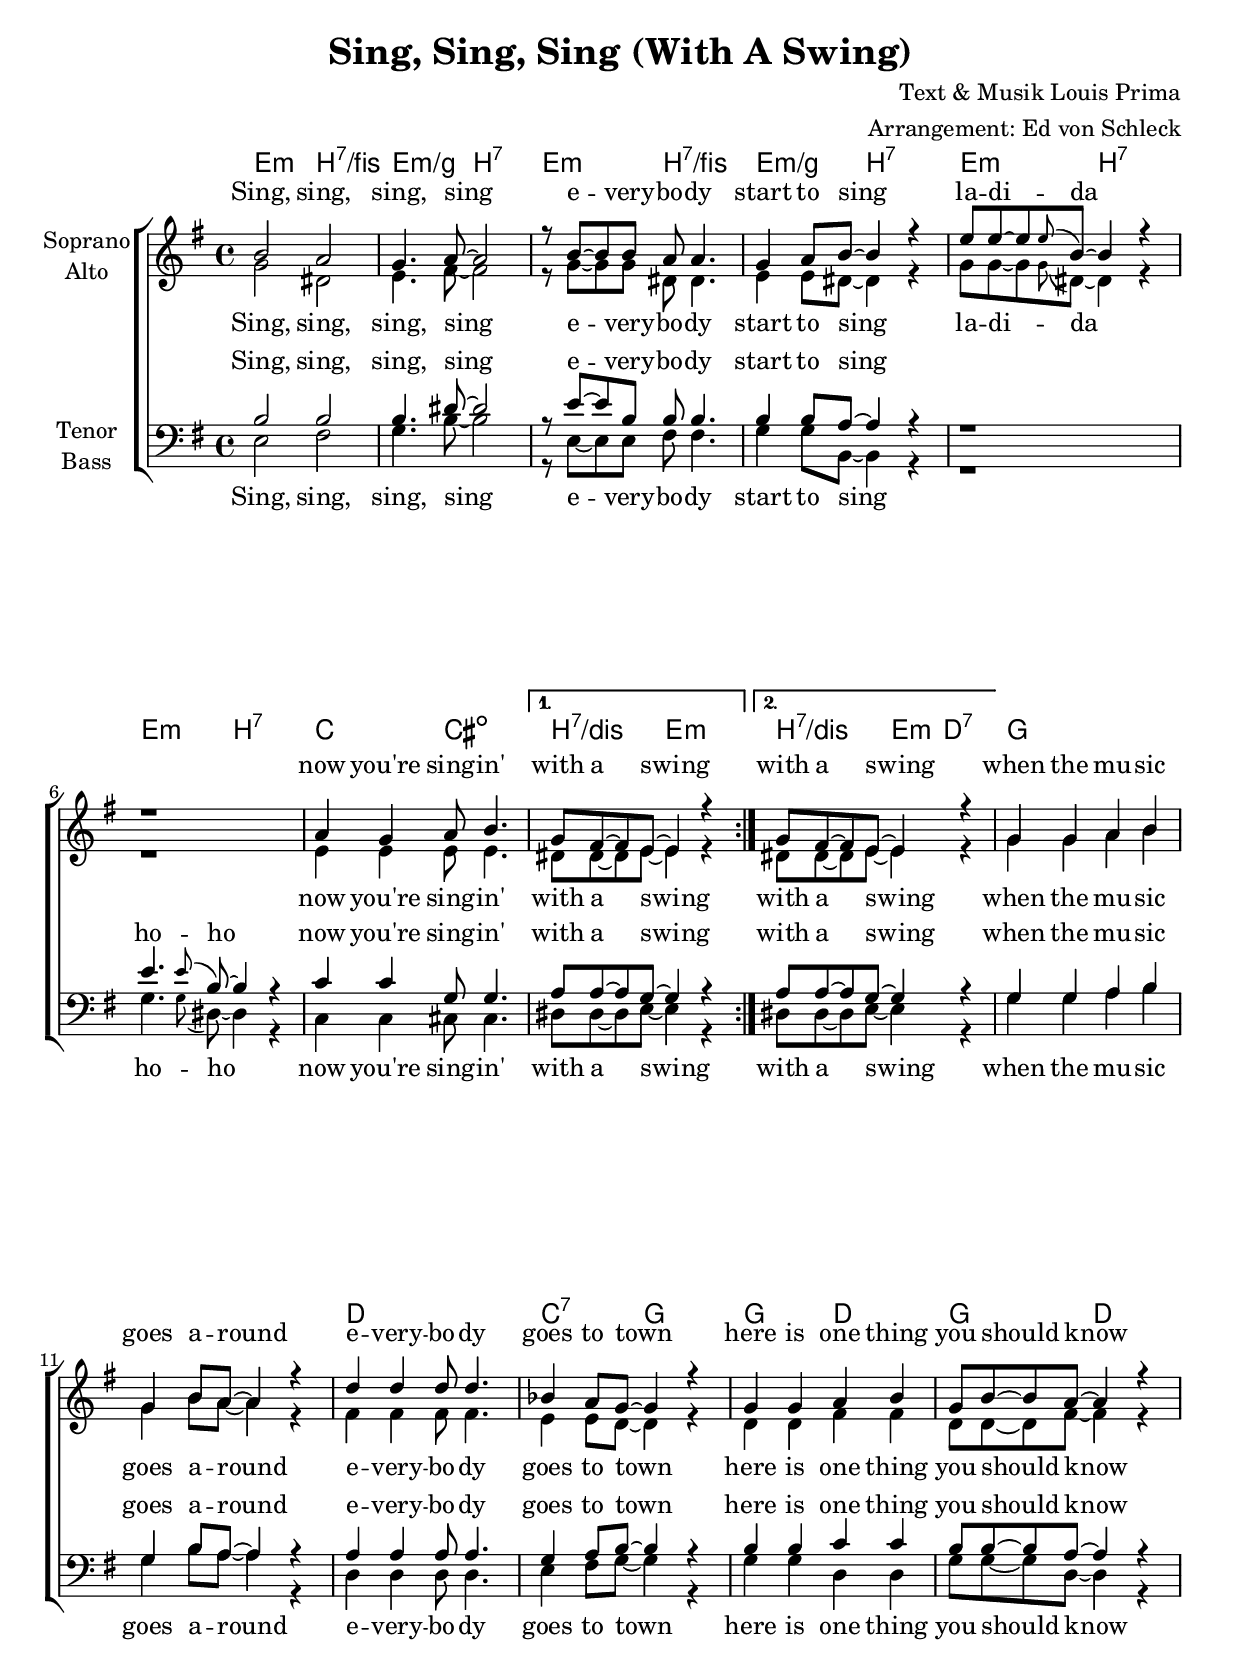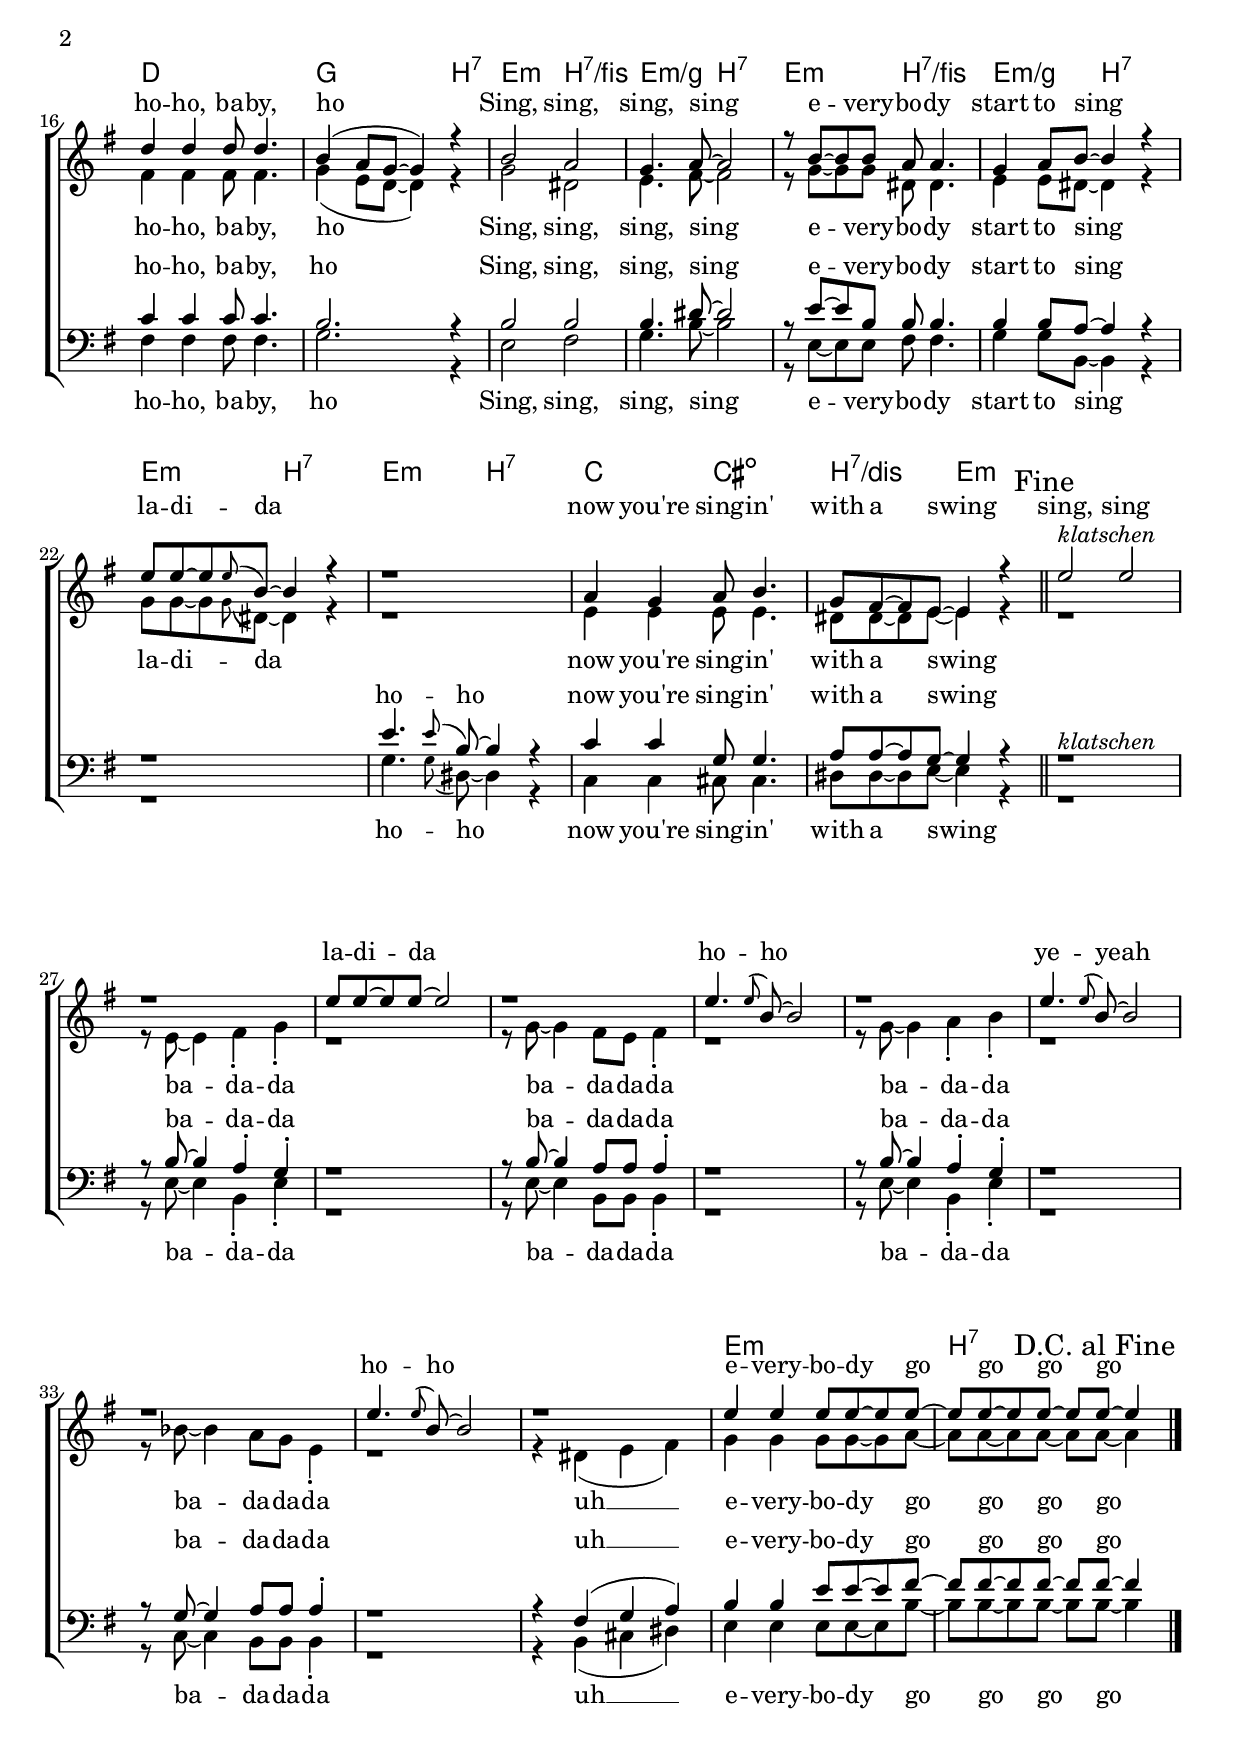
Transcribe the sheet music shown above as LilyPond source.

\version "2.16.0"

\header {
  title = "Sing, Sing, Sing (With A Swing)"
  composer = "Text & Musik Louis Prima"
  arranger = "Arrangement: Ed von Schleck"
}

global = {
  \key e \minor
  \time 4/4
}

dcaf = { 
  \once \override Score.RehearsalMark #'break-visibility = #end-of-line-visible
  \once \override Score.RehearsalMark #'self-alignment-X = #RIGHT
  \mark "D.C. al Fine"
}

chordNames = \chordmode {
  \global
  \germanChords
  \repeat volta 2 {
    e2:m b:7/fis e:m/g b:7
    e:m b:7/fis e:m/g b:7
    e:m b:7 e:m b:7
    c cis:dim
  } \alternative {
      {
        b:7/dis e:m
      }
      {
        b:7/dis e8:m d4.:7
      }
    }
   g1*2 d1 c2:7 g
   g2 d g d d1 g2. b4:7
   
   e2:m b:7/fis e:m/g b:7
  e:m b:7/fis e:m/g b:7
  e:m b:7 e:m b:7
  c cis:dim
  b:7/dis e:m
  
  s1*10
  e1:m b:7
}

soprano = \relative c'' {
  \global
  b2 a
  g4. a8~ a2
  r8 b~ b b a a4.
  g4 a8 b~ b4 r
  
  e8 e~ e \appoggiatura e8 b~ b4 r
  r1
  a4 g a8 b4.
  g8 fis~ fis e~ e4 r
  g8 fis~ fis e~ e4 r
  
  g4 g a b
  g b8 a~ a4 r
  d4 d d8 d4.
  bes4 a8 g~ g4 r
  
  g4 g a b
  g8 b~ b a~ a4 r
  d4 d d8 d4.
  b4( a8 g~ g4) r
  
  
  b2 a
  g4. a8~ a2
  r8 b~ b b a a4.
  g4 a8 b~ b4 r
  
  e8 e~ e \appoggiatura e8 b~ b4 r
  r1
  a4 g a8 b4.
  g8 fis~ fis e~ e4 r \bar "||"\mark "Fine" 
  
  
  e'2^\markup{\italic "klatschen"} e
  r1
  e8 e~ e e~ e2
  r1
  e4. \appoggiatura e8 b~ b2
  r1
  e4. \appoggiatura e8 b~ b2
  r1
  
  e4. \appoggiatura e8 b~ b2
  r1
  
  e4 e e8 e~ e e~
  e e~ e e~ e e~ e4 \bar "|."\dcaf
  %a4 g a8 b4.
  %g8 fis~ fis e~ e4 r
}

alto = \relative c'' {
  \global
  g2 dis
  e4. fis8~ fis2
  r8 g~ g g dis dis4.
  e4 e8 dis~ dis4 r
  
  g8 g~ g \appoggiatura g dis~ dis4 r
  r1
  e4 e e8 e4.
  dis8 dis~ dis e~ e4 r
  dis8 dis~ dis e~ e4 r
 
  g4 g a b
  g b8 a~ a4 r
  fis4 fis fis8 fis4.
  e4 e8 d~ d4 r
  
  d4 d fis fis
  d8 d~ d fis~ fis4 r
  fis4 fis fis8 fis4.
  g4( e8 d~ d4) r
  
  
  g2 dis
  e4. fis8~ fis2
  r8 g~ g g dis dis4.
  e4 e8 dis~ dis4 r
  
  g8 g~ g \appoggiatura g8 dis~ dis4 r
  r1
  e4 e e8 e4.
  dis8 dis~ dis e~ e4 r
  
  
  r1
  r8 e~ e4 fis4-. g-.
  r1
  r8 g~ g4 fis8 e fis4-.
  r1
  r8 g~ g4 a4-. b-.
  r1
  r8 bes~ bes4 a8 g e4-.
  
  r1
  r4 dis( e fis)
  
  g4 g g8 g~ g a~
  a a~ a a~ a a~ a4
  %e4 e e8 e4.
  %dis8 dis~ dis e~ e4 r
  
}

tenor = \relative c' {
  \global
  b2 b
  b4. dis8~ dis2
  r8 e~ e b b b4.
  b4 b8 a~ a4 r
  
  r1
  e'4. \appoggiatura e8 b8~ b4 r
  c4 c g8 g4.
  a8 a~ a g~ g4 r
  a8 a~ a g~ g4 r
  
  g4 g a b
  g b8 a~ a4 r
  a4 a a8 a4.
  g4 a8 b~ b4 r
  
  b4 b c c
  b8 b~ b a~ a4 r
  c c c8 c4.
  b2. r4
  
  
   b2 b
  b4. dis8~ dis2
  r8 e~ e b b b4.
  b4 b8 a~ a4 r
  
  r1
  e'4. \appoggiatura e8 b8~ b4 r
  c4 c g8 g4.
  a8 a~ a g~ g4 r
  
  
  r1^\markup{\italic "klatschen"}
  r8 b~ b4 a-. g-.
  r1
  r8 b~ b4 a8 a a4-.
  r1
  r8 b~ b4 a-. g-.
  r1
  r8 g~ g4 a8 a a4-.
  
  r1
  r4 fis( g a) 
 
  b4 b e8 e~ e fis~
  fis fis~ fis fis~ fis fis~ fis4
  %c4 c g8 g4.
  %a8 a~ a g~ g4 r
}

bass = \relative c {
  \global
  e2 fis
  g4. b8~ b2
  r8 e,~ e e fis fis4.
  g4 g8 b,~ b4 r
  
  r1
  g'4. \appoggiatura g8 dis8~ dis4 r
  c4 c cis8 cis4.
  dis8 dis~ dis e~ e4 r
  dis8 dis~ dis e~ e4 r
  
  g4 g a b
  g b8 a~ a4 r
  d,4 d d8 d4.
  e4 fis8 g~ g4 r
  
  g4 g d d
  g8 g~ g d~ d4 r
  fis fis fis8 fis4.
  g2. r4
  
  
  e2 fis
  g4. b8~ b2
  r8 e,~ e e fis fis4.
  g4 g8 b,~ b4 r
  
  r1
  g'4. \appoggiatura g8 dis8~ dis4 r
  c4 c cis8 cis4.
  dis8 dis~ dis e~ e4 r
  
  r1
  r8 e~ e4 b4-. e-.
  r1
  r8 e~ e4 b8 b b4-.
  r1
  r8 e~ e4 b4-. e-.
  r1
  r8 c~ c4 b8 b b4-.
  
  r1
  r4 b( cis dis4)
  
  e4 e e8 e~ e b'~
  b b~ b b~ b b~ b4
  %c4 c cis8 cis4.
  %dis8 dis~ dis e~ e4 r
  
}

sopranoVerse = \lyricmode {
  Sing, sing, sing, sing
  e -- very -- bo -- dy start to sing
  la  -- di -- da
  now you're sing -- in' with a swing
  with a swing
  
  when the mu -- sic goes a -- round
  e -- very -- bo -- dy goes to town
  here is one thing you should know
  ho -- ho, ba -- by, ho
  
  
  Sing, sing, sing, sing
  e -- very -- bo -- dy start to sing
  la  -- di -- da
  now you're sing -- in' with a swing
  
  sing, sing
  la -- di -- da
  ho -- ho
  ye -- yeah
  
  ho -- ho
  e -- very -- bo -- dy go go go go
}

altoVerse = \lyricmode {
  Sing, sing, sing, sing
  e -- very -- bo -- dy start to sing 
  la  -- di -- da
  now you're sing -- in' with a swing
  with a swing
  
  when the mu -- sic goes a -- round
  e -- very -- bo -- dy goes to town
  here is one thing you should know
  ho -- ho, ba -- by, ho
  
  Sing, sing, sing, sing
  e -- very -- bo -- dy start to sing
  la  -- di -- da
  now you're sing -- in' with a swing
  
  ba -- da -- da
  ba -- da -- da -- da
  ba -- da -- da
  ba -- da -- da -- da
  
  uh __
  %now you're sing -- in' with a swing
  e -- very -- bo -- dy go go go go 
  
}

tenorVerse = \lyricmode {
  Sing, sing, sing, sing
  e -- very -- bo -- dy start to sing 
  ho -- ho
  now you're sing -- in' with a swing
  with a swing
  
  when the mu -- sic goes a -- round
  e -- very -- bo -- dy goes to town
  here is one thing you should know
  ho -- ho, ba -- by, ho
  
  Sing, sing, sing, sing
  e -- very -- bo -- dy start to sing 
  ho -- ho
  now you're sing -- in' with a swing
  
  ba -- da -- da
  ba -- da -- da -- da
  ba -- da -- da
  ba -- da -- da -- da
  
  uh __
  %now you're sing -- in' with a swing
  e -- very -- bo -- dy go go go go
}

bassVerse = \lyricmode {
  Sing, sing, sing, sing
  e -- very -- bo -- dy start to sing
  ho -- ho
  now you're sing -- in' with a swing
  with a swing
  
  when the mu -- sic goes a -- round
  e -- very -- bo -- dy goes to town
  here is one thing you should know
  ho -- ho, ba -- by, ho
  
  Sing, sing, sing, sing
  e -- very -- bo -- dy start to sing 
  ho -- ho
  now you're sing -- in' with a swing
  
  ba -- da -- da
  ba -- da -- da -- da
  ba -- da -- da
  ba -- da -- da -- da
  
  uh __
  %now you're sing -- in' with a swing
  e -- very -- bo -- dy go go go go
}

chordsPart = \new ChordNames \chordNames

choirPart = \new ChoirStaff <<
  \new Staff = "sa" \with {
    instrumentName = \markup \center-column { "Soprano" "Alto" }
  } <<
    \new Voice = "soprano" { \voiceOne \soprano }
    \new Voice = "alto" { \voiceTwo \alto }
  >>
  \new Lyrics \with {
    alignAboveContext = "sa"
    \override VerticalAxisGroup #'staff-affinity = #DOWN
  } \lyricsto "soprano" \sopranoVerse
  \new Lyrics \lyricsto "alto" \altoVerse
  \new Staff = "tb" \with {
    instrumentName = \markup \center-column { "Tenor" "Bass" }
  } <<
    \clef bass
    \new Voice = "tenor" { \voiceOne \tenor }
    \new Voice = "bass" { \voiceTwo \bass }
  >>
  \new Lyrics \with {
    alignAboveContext = "tb"
    \override VerticalAxisGroup #'staff-affinity = #DOWN
  } \lyricsto "tenor" \tenorVerse
  \new Lyrics \lyricsto "bass" \bassVerse
>>

\score {
  <<
    \chordsPart
    \choirPart
  >>
  \layout { }
  \midi {
    \context {
      \Score
      tempoWholesPerMinute = #(ly:make-moment 160 4)
    }
  }
}
